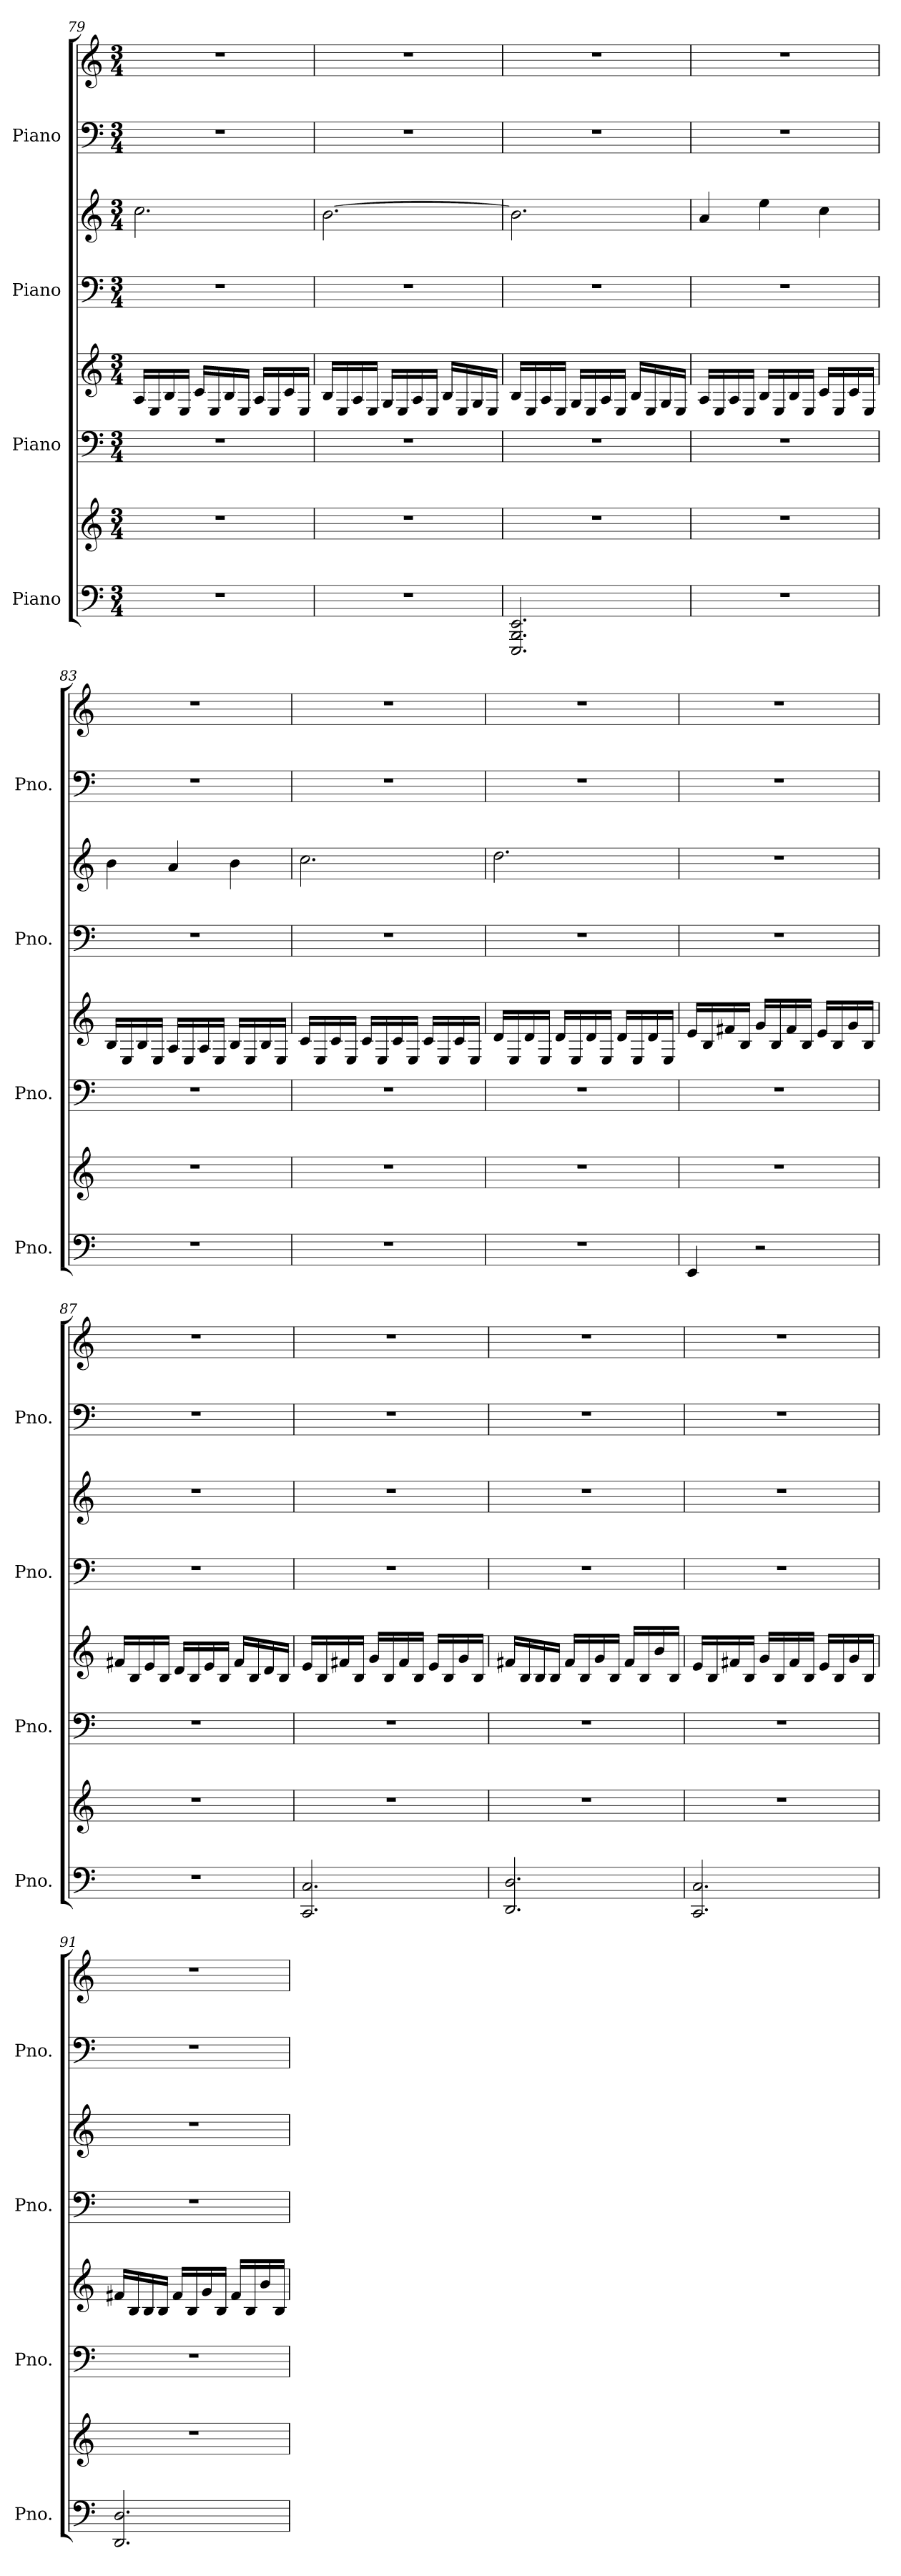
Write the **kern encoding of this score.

**kern	**kern	**kern	**kern	**kern	**kern	**kern	**kern
*part4	*part4	*part3	*part3	*part2	*part2	*part1	*part1
*staff8	*staff7	*staff6	*staff5	*staff4	*staff3	*staff2	*staff1
*I"Piano	*	*I"Piano	*	*I"Piano	*	*I"Piano	*
*I'Pno.	*	*I'Pno.	*	*I'Pno.	*	*I'Pno.	*
*clefF4	*clefG2	*clefF4	*clefG2	*clefF4	*clefG2	*clefF4	*clefG2
*k[]	*k[]	*k[]	*k[]	*k[]	*k[]	*k[]	*k[]
*M3/4	*M3/4	*M3/4	*M3/4	*M3/4	*M3/4	*M3/4	*M3/4
=79	=79	=79	=79	=79	=79	=79	=79
2.r	2.r	2.r	16A/LL	2.r	2.cc\	2.r	2.r
.	.	.	16E/	.	.	.	.
.	.	.	16B/	.	.	.	.
.	.	.	16E/JJ	.	.	.	.
.	.	.	16c/LL	.	.	.	.
.	.	.	16E/	.	.	.	.
.	.	.	16B/	.	.	.	.
.	.	.	16E/JJ	.	.	.	.
.	.	.	16A/LL	.	.	.	.
.	.	.	16E/	.	.	.	.
.	.	.	16c/	.	.	.	.
.	.	.	16E/JJ	.	.	.	.
!!LO:PB:g=z
=80	=80	=80	=80	=80	=80	=80	=80
2.r	2.r	2.r	16B/LL	2.r	[2.b\	2.r	2.r
.	.	.	16E/	.	.	.	.
.	.	.	16A/	.	.	.	.
.	.	.	16E/JJ	.	.	.	.
.	.	.	16G/LL	.	.	.	.
.	.	.	16E/	.	.	.	.
.	.	.	16A/	.	.	.	.
.	.	.	16E/JJ	.	.	.	.
.	.	.	16B/LL	.	.	.	.
.	.	.	16E/	.	.	.	.
.	.	.	16G/	.	.	.	.
.	.	.	16E/JJ	.	.	.	.
=81	=81	=81	=81	=81	=81	=81	=81
2.EEE/ 2.BBB/ 2.EE/	2.r	2.r	16B/LL	2.r	2.b\]	2.r	2.r
.	.	.	16E/	.	.	.	.
.	.	.	16A/	.	.	.	.
.	.	.	16E/JJ	.	.	.	.
.	.	.	16G/LL	.	.	.	.
.	.	.	16E/	.	.	.	.
.	.	.	16A/	.	.	.	.
.	.	.	16E/JJ	.	.	.	.
.	.	.	16B/LL	.	.	.	.
.	.	.	16E/	.	.	.	.
.	.	.	16G/	.	.	.	.
.	.	.	16E/JJ	.	.	.	.
!!LO:PB:g=z
=82	=82	=82	=82	=82	=82	=82	=82
2.r	2.r	2.r	16A/LL	2.r	4a/	2.r	2.r
.	.	.	16E/	.	.	.	.
.	.	.	16A/	.	.	.	.
.	.	.	16E/JJ	.	.	.	.
.	.	.	16B/LL	.	4ee\	.	.
.	.	.	16E/	.	.	.	.
.	.	.	16B/	.	.	.	.
.	.	.	16E/JJ	.	.	.	.
.	.	.	16c/LL	.	4cc\	.	.
.	.	.	16E/	.	.	.	.
.	.	.	16c/	.	.	.	.
.	.	.	16E/JJ	.	.	.	.
=83	=83	=83	=83	=83	=83	=83	=83
2.r	2.r	2.r	16B/LL	2.r	4b\	2.r	2.r
.	.	.	16E/	.	.	.	.
.	.	.	16B/	.	.	.	.
.	.	.	16E/JJ	.	.	.	.
.	.	.	16A/LL	.	4a/	.	.
.	.	.	16E/	.	.	.	.
.	.	.	16A/	.	.	.	.
.	.	.	16E/JJ	.	.	.	.
.	.	.	16B/LL	.	4b\	.	.
.	.	.	16E/	.	.	.	.
.	.	.	16B/	.	.	.	.
.	.	.	16E/JJ	.	.	.	.
!!LO:PB:g=z
=84	=84	=84	=84	=84	=84	=84	=84
2.r	2.r	2.r	16c/LL	2.r	2.cc\	2.r	2.r
.	.	.	16E/	.	.	.	.
.	.	.	16c/	.	.	.	.
.	.	.	16E/JJ	.	.	.	.
.	.	.	16c/LL	.	.	.	.
.	.	.	16E/	.	.	.	.
.	.	.	16c/	.	.	.	.
.	.	.	16E/JJ	.	.	.	.
.	.	.	16c/LL	.	.	.	.
.	.	.	16E/	.	.	.	.
.	.	.	16c/	.	.	.	.
.	.	.	16E/JJ	.	.	.	.
=85	=85	=85	=85	=85	=85	=85	=85
2.r	2.r	2.r	16d/LL	2.r	2.dd\	2.r	2.r
.	.	.	16E/	.	.	.	.
.	.	.	16d/	.	.	.	.
.	.	.	16E/JJ	.	.	.	.
.	.	.	16d/LL	.	.	.	.
.	.	.	16E/	.	.	.	.
.	.	.	16d/	.	.	.	.
.	.	.	16E/JJ	.	.	.	.
.	.	.	16d/LL	.	.	.	.
.	.	.	16E/	.	.	.	.
.	.	.	16d/	.	.	.	.
.	.	.	16E/JJ	.	.	.	.
=86	=86	=86	=86	=86	=86	=86	=86
4EE/	2.r	2.r	16e/LL	2.r	2.r	2.r	2.r
.	.	.	16B/	.	.	.	.
.	.	.	16f#X/	.	.	.	.
.	.	.	16B/JJ	.	.	.	.
2r	.	.	16g/LL	.	.	.	.
.	.	.	16B/	.	.	.	.
.	.	.	16f#/	.	.	.	.
.	.	.	16B/JJ	.	.	.	.
.	.	.	16e/LL	.	.	.	.
.	.	.	16B/	.	.	.	.
.	.	.	16g/	.	.	.	.
.	.	.	16B/JJ	.	.	.	.
!!LO:PB:g=z
=87	=87	=87	=87	=87	=87	=87	=87
2.r	2.r	2.r	16f#X/LL	2.r	2.r	2.r	2.r
.	.	.	16B/	.	.	.	.
.	.	.	16e/	.	.	.	.
.	.	.	16B/JJ	.	.	.	.
.	.	.	16d/LL	.	.	.	.
.	.	.	16B/	.	.	.	.
.	.	.	16e/	.	.	.	.
.	.	.	16B/JJ	.	.	.	.
.	.	.	16f#/LL	.	.	.	.
.	.	.	16B/	.	.	.	.
.	.	.	16d/	.	.	.	.
.	.	.	16B/JJ	.	.	.	.
=88	=88	=88	=88	=88	=88	=88	=88
2.CC/ 2.C/	2.r	2.r	16e/LL	2.r	2.r	2.r	2.r
.	.	.	16B/	.	.	.	.
.	.	.	16f#X/	.	.	.	.
.	.	.	16B/JJ	.	.	.	.
.	.	.	16g/LL	.	.	.	.
.	.	.	16B/	.	.	.	.
.	.	.	16f#/	.	.	.	.
.	.	.	16B/JJ	.	.	.	.
.	.	.	16e/LL	.	.	.	.
.	.	.	16B/	.	.	.	.
.	.	.	16g/	.	.	.	.
.	.	.	16B/JJ	.	.	.	.
=89	=89	=89	=89	=89	=89	=89	=89
2.DD/ 2.D/	2.r	2.r	16f#X/LL	2.r	2.r	2.r	2.r
.	.	.	16B/	.	.	.	.
.	.	.	16B/	.	.	.	.
.	.	.	16B/JJ	.	.	.	.
.	.	.	16f#/LL	.	.	.	.
.	.	.	16B/	.	.	.	.
.	.	.	16g/	.	.	.	.
.	.	.	16B/JJ	.	.	.	.
.	.	.	16f#/LL	.	.	.	.
.	.	.	16B/	.	.	.	.
.	.	.	16b/	.	.	.	.
.	.	.	16B/JJ	.	.	.	.
!!LO:PB:g=z
=90	=90	=90	=90	=90	=90	=90	=90
2.CC/ 2.C/	2.r	2.r	16e/LL	2.r	2.r	2.r	2.r
.	.	.	16B/	.	.	.	.
.	.	.	16f#X/	.	.	.	.
.	.	.	16B/JJ	.	.	.	.
.	.	.	16g/LL	.	.	.	.
.	.	.	16B/	.	.	.	.
.	.	.	16f#/	.	.	.	.
.	.	.	16B/JJ	.	.	.	.
.	.	.	16e/LL	.	.	.	.
.	.	.	16B/	.	.	.	.
.	.	.	16g/	.	.	.	.
.	.	.	16B/JJ	.	.	.	.
=91	=91	=91	=91	=91	=91	=91	=91
2.DD/ 2.D/	2.r	2.r	16f#X/LL	2.r	2.r	2.r	2.r
.	.	.	16B/	.	.	.	.
.	.	.	16B/	.	.	.	.
.	.	.	16B/JJ	.	.	.	.
.	.	.	16f#/LL	.	.	.	.
.	.	.	16B/	.	.	.	.
.	.	.	16g/	.	.	.	.
.	.	.	16B/JJ	.	.	.	.
.	.	.	16f#/LL	.	.	.	.
.	.	.	16B/	.	.	.	.
.	.	.	16b/	.	.	.	.
.	.	.	16B/JJ	.	.	.	.
=	=	=	=	=	=	=	=
*-	*-	*-	*-	*-	*-	*-	*-
